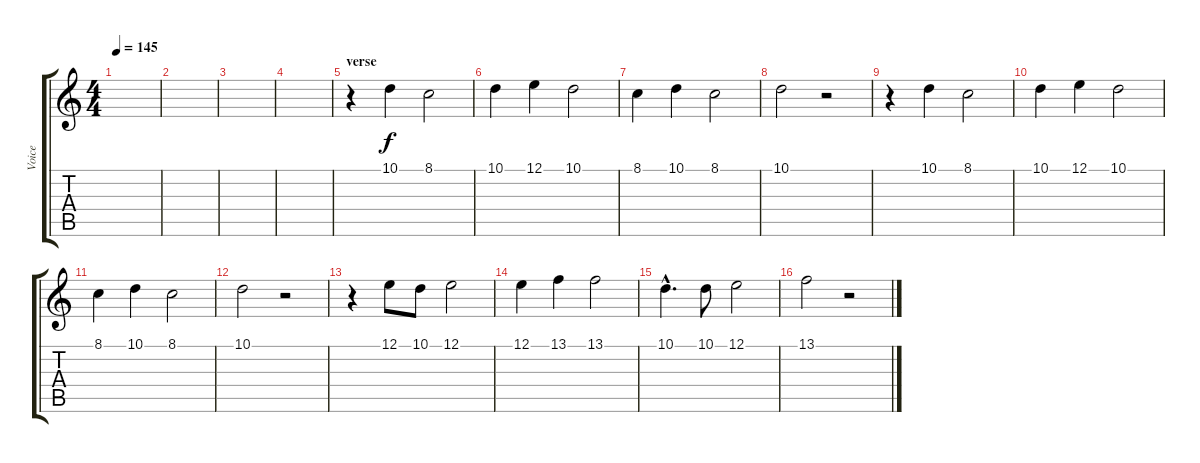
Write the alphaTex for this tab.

\track ("Voice" "Voice") {instrument choiraahs}
\staff {score tabs}
\tuning (E4 B3 G3 D3 A2 E2) {hide}
\ts (4 4)
\tempo 145
\clef g2
\ks c
|
|
|
|
\section ("" "verse")
r.4 10.1.4 8.1.2 |
10.1.4 12.1.4 10.1.2 |
8.1.4 10.1.4 8.1.2 |
10.1.2 r.2 |
r.4 10.1.4 8.1.2 |
10.1.4 12.1.4 10.1.2 |
8.1.4 10.1.4 8.1.2 |
10.1.2 r.2 |
r.4 12.1.8 10.1.8 12.1.2 |
12.1.4 13.1.4 13.1.2 |
10.1{hac}.4{d} 10.1.8 12.1.2 |
13.1.2 r.2
